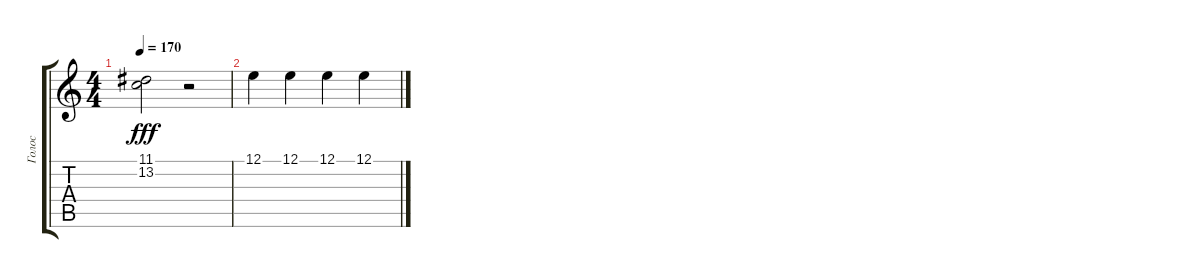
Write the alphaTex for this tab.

\track ("Голос" "Голос") {instrument lead3calliope}
\staff {score tabs}
\tuning (E4 B3 G3 D3 A2 E2) {hide}
\ts (4 4)
\tempo 170
\clef g2
\ks c
(11.1 13.2).2{dy fff} r.2 |
12.1.4 12.1.4 12.1.4 12.1.4
